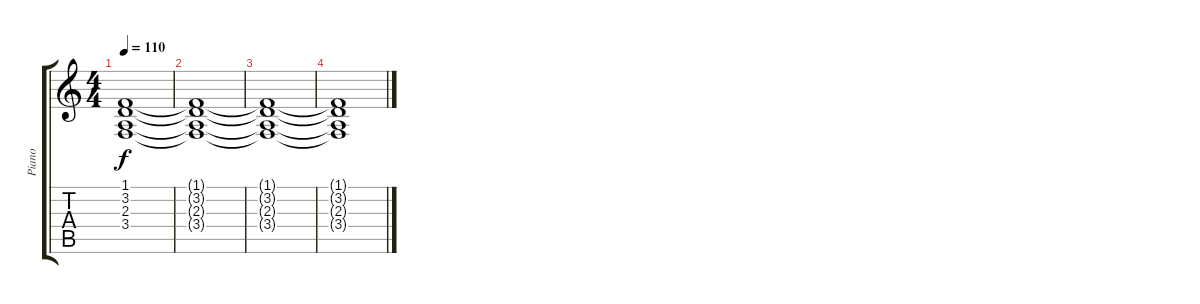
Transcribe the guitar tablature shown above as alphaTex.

\track ("Piano" "Piano") {instrument electricgrandpiano}
\staff {score tabs}
\tuning (E4 B3 G3 D3 A2 E2) {hide}
\ts (4 4)
\tempo 110
\clef g2
\ks c
(1.1 3.2 2.3 3.4).1{dy f} |
(1.1{t} 3.2{t} 2.3{t} 3.4{t}).1 |
(1.1{t} 3.2{t} 2.3{t} 3.4{t}).1 |
(1.1{t} 3.2{t} 2.3{t} 3.4{t}).1
